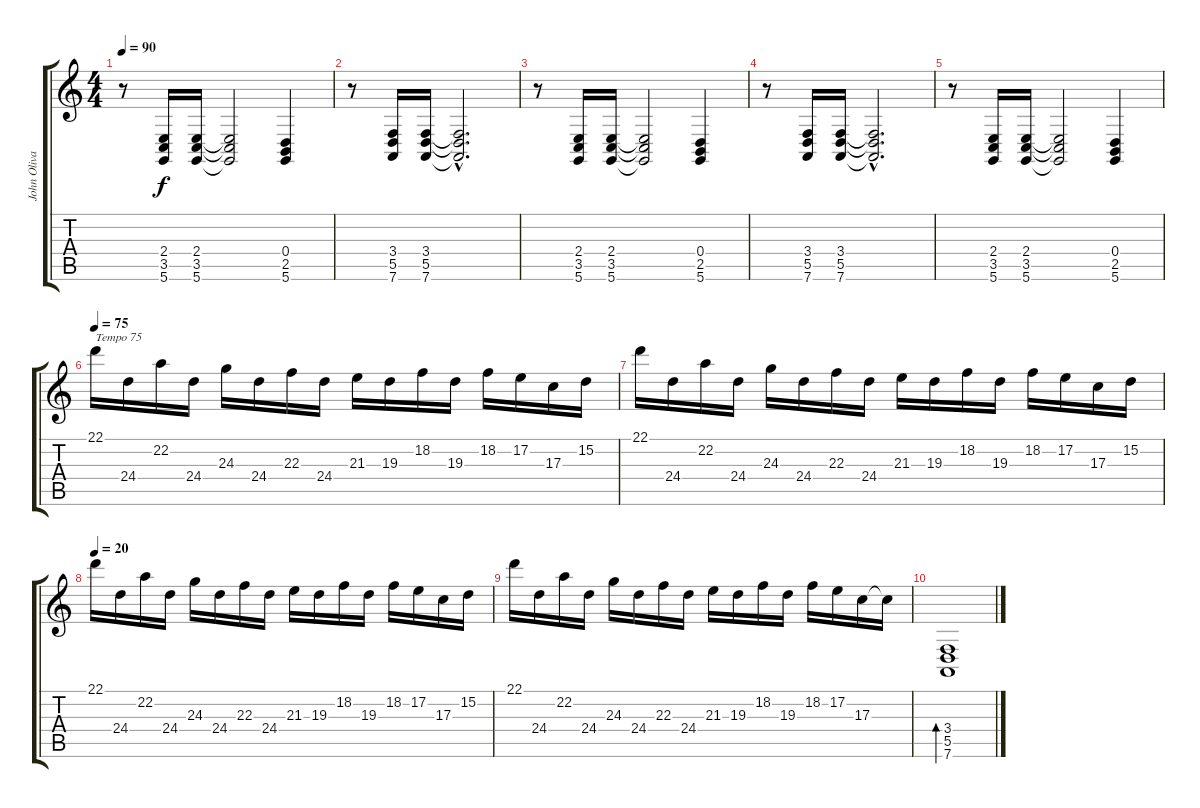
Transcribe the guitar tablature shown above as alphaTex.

\track ("John Oliva (R)" "John Oliva") {instrument acousticgrandpiano}
\staff {score tabs}
\tuning (E4 B3 G3 D3 A2 D2) {hide}
\ts (4 4)
\tempo 90
\clef g2
\ks c
r.8{dy f} (2.4 3.5 5.6).16 (2.4 3.5 5.6).16 (2.4{t} 3.5{t} 5.6{t}).2 (0.4 2.5 5.6).4 |
r.8 (3.4 5.5 7.6).16 (3.4 5.5 7.6).16 (3.4{hac t} 5.5{hac t} 7.6{hac t}).2{d} |
r.8 (2.4 3.5 5.6).16 (2.4 3.5 5.6).16 (2.4{t} 3.5{t} 5.6{t}).2 (0.4 2.5 5.6).4 |
r.8 (3.4 5.5 7.6).16 (3.4 5.5 7.6).16 (3.4{hac t} 5.5{hac t} 7.6{hac t}).2{d} |
r.8 (2.4 3.5 5.6).16 (2.4 3.5 5.6).16 (2.4{t} 3.5{t} 5.6{t}).2 (0.4 2.5 5.6).4 |
\tempo 75
22.1.16{txt "Tempo 75"} 24.4.16 22.2.16 24.4.16 24.3.16 24.4.16 22.3.16 24.4.16 21.3.16 19.3.16 18.2.16 19.3.16 18.2.16 17.2.16 17.3.16 15.2.16 |
22.1.16 24.4.16 22.2.16 24.4.16 24.3.16 24.4.16 22.3.16 24.4.16 21.3.16 19.3.16 18.2.16 19.3.16 18.2.16 17.2.16 17.3.16 15.2.16 |
\tempo 20
22.1.16 24.4.16 22.2.16 24.4.16 24.3.16 24.4.16 22.3.16 24.4.16 21.3.16 19.3.16 18.2.16 19.3.16 18.2.16 17.2.16 17.3.16 15.2.16 |
22.1.16 24.4.16 22.2.16 24.4.16 24.3.16 24.4.16 22.3.16 24.4.16 21.3.16 19.3.16 18.2.16 19.3.16 18.2.16 17.2.16 17.3.16 17.3{t}.16 |
(3.4 5.5 7.6).1{bd 60}
